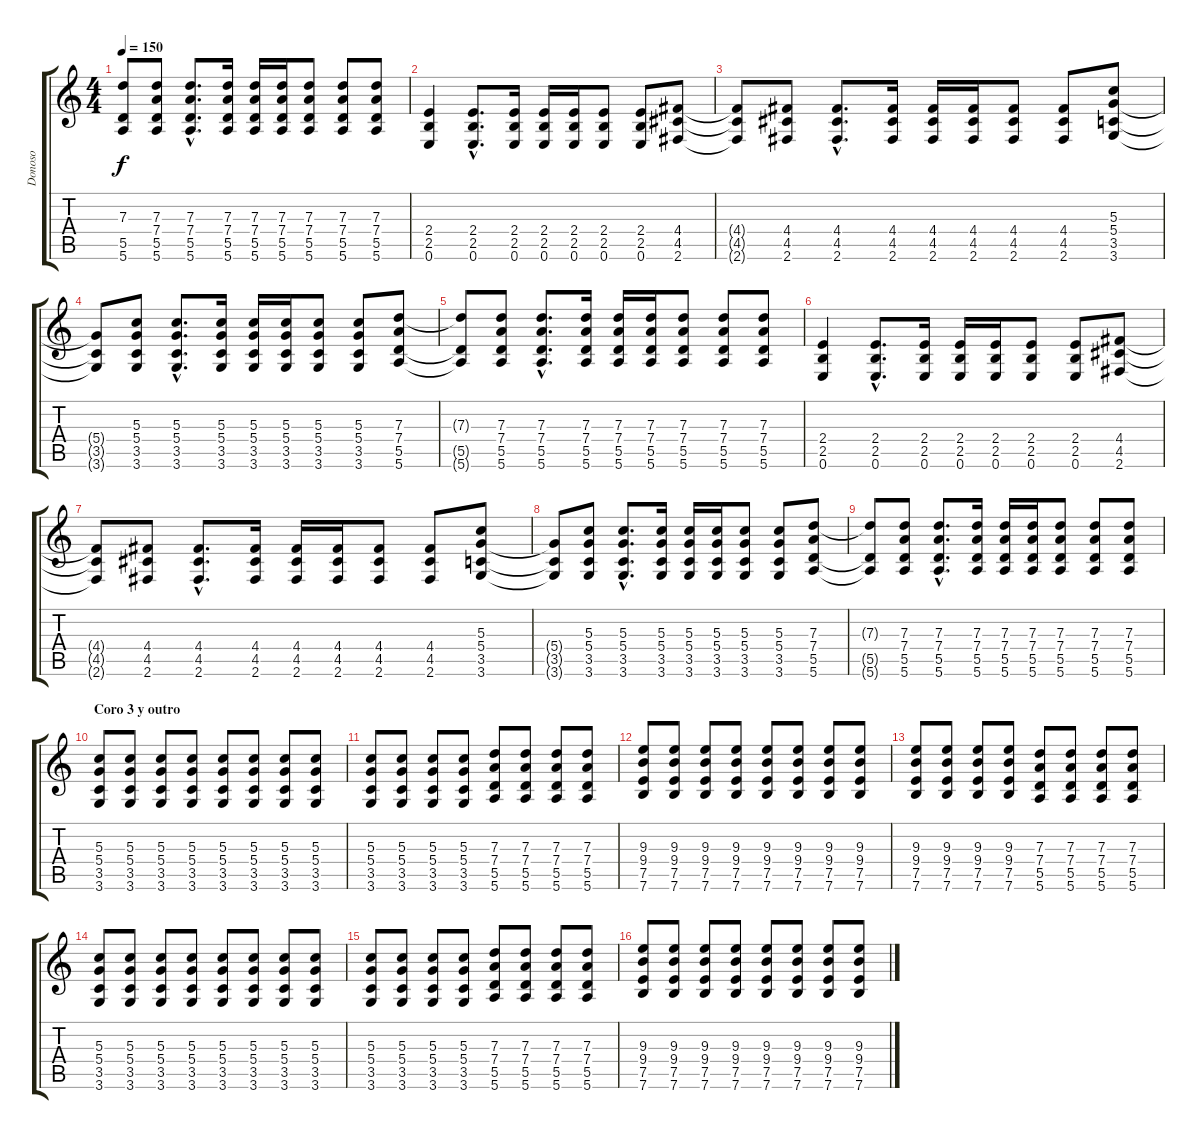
\track ("Donoso" "Donoso") {instrument overdrivenguitar}
\staff {score tabs}
\tuning (E4 B3 G3 D3 A2 E2) {hide}
\ts (4 4)
\tempo 150
\clef g2
\ks c
(7.3{t} 5.5{t} 5.6{t}).8{dy f} (7.3 7.4 5.5 5.6).8 (7.3{hac} 7.4{hac} 5.5{hac} 5.6{hac}).8{d} (7.3 7.4 5.5 5.6).16 (7.3 7.4 5.5 5.6).16 (7.3 7.4 5.5 5.6).16 (7.3 7.4 5.5 5.6).8 (7.3 7.4 5.5 5.6).8 (7.3 7.4 5.5 5.6).8 |
(2.4 2.5 0.6).4 (2.4{hac} 2.5{hac} 0.6{hac}).8{d} (2.4 2.5 0.6).16 (2.4 2.5 0.6).16 (2.4 2.5 0.6).16 (2.4 2.5 0.6).8 (2.4 2.5 0.6).8 (4.4 4.5 2.6).8 |
(4.4{t} 4.5{t} 2.6{t}).8 (4.4 4.5 2.6).8 (4.4{hac} 4.5{hac} 2.6{hac}).8{d} (4.4 4.5 2.6).16 (4.4 4.5 2.6).16 (4.4 4.5 2.6).16 (4.4 4.5 2.6).8 (4.4 4.5 2.6).8 (5.3 5.4 3.5 3.6).8 |
(5.4{t} 3.5{t} 3.6{t}).8 (5.3 5.4 3.5 3.6).8 (5.3{hac} 5.4{hac} 3.5{hac} 3.6{hac}).8{d} (5.3 5.4 3.5 3.6).16 (5.3 5.4 3.5 3.6).16 (5.3 5.4 3.5 3.6).16 (5.3 5.4 3.5 3.6).8 (5.3 5.4 3.5 3.6).8 (7.3 7.4 5.5 5.6).8 |
(7.3{t} 5.5{t} 5.6{t}).8 (7.3 7.4 5.5 5.6).8 (7.3{hac} 7.4{hac} 5.5{hac} 5.6{hac}).8{d} (7.3 7.4 5.5 5.6).16 (7.3 7.4 5.5 5.6).16 (7.3 7.4 5.5 5.6).16 (7.3 7.4 5.5 5.6).8 (7.3 7.4 5.5 5.6).8 (7.3 7.4 5.5 5.6).8 |
(2.4 2.5 0.6).4 (2.4{hac} 2.5{hac} 0.6{hac}).8{d} (2.4 2.5 0.6).16 (2.4 2.5 0.6).16 (2.4 2.5 0.6).16 (2.4 2.5 0.6).8 (2.4 2.5 0.6).8 (4.4 4.5 2.6).8 |
(4.4{t} 4.5{t} 2.6{t}).8 (4.4 4.5 2.6).8 (4.4{hac} 4.5{hac} 2.6{hac}).8{d} (4.4 4.5 2.6).16 (4.4 4.5 2.6).16 (4.4 4.5 2.6).16 (4.4 4.5 2.6).8 (4.4 4.5 2.6).8 (5.3 5.4 3.5 3.6).8 |
(5.4{t} 3.5{t} 3.6{t}).8 (5.3 5.4 3.5 3.6).8 (5.3{hac} 5.4{hac} 3.5{hac} 3.6{hac}).8{d} (5.3 5.4 3.5 3.6).16 (5.3 5.4 3.5 3.6).16 (5.3 5.4 3.5 3.6).16 (5.3 5.4 3.5 3.6).8 (5.3 5.4 3.5 3.6).8 (7.3 7.4 5.5 5.6).8 |
(7.3{t} 5.5{t} 5.6{t}).8 (7.3 7.4 5.5 5.6).8 (7.3{hac} 7.4{hac} 5.5{hac} 5.6{hac}).8{d} (7.3 7.4 5.5 5.6).16 (7.3 7.4 5.5 5.6).16 (7.3 7.4 5.5 5.6).16 (7.3 7.4 5.5 5.6).8 (7.3 7.4 5.5 5.6).8 (7.3 7.4 5.5 5.6).8 |
\section ("" "Coro 3 y outro")
(5.3 5.4 3.5 3.6).8{volume 7} (5.3 5.4 3.5 3.6).8 (5.3 5.4 3.5 3.6).8 (5.3 5.4 3.5 3.6).8 (5.3 5.4 3.5 3.6).8 (5.3 5.4 3.5 3.6).8 (5.3 5.4 3.5 3.6).8 (5.3 5.4 3.5 3.6).8 |
(5.3 5.4 3.5 3.6).8 (5.3 5.4 3.5 3.6).8 (5.3 5.4 3.5 3.6).8 (5.3 5.4 3.5 3.6).8 (7.3 7.4 5.5 5.6).8 (7.3 7.4 5.5 5.6).8 (7.3 7.4 5.5 5.6).8 (7.3 7.4 5.5 5.6).8 |
(9.3 9.4 7.5 7.6).8 (9.3 9.4 7.5 7.6).8 (9.3 9.4 7.5 7.6).8 (9.3 9.4 7.5 7.6).8 (9.3 9.4 7.5 7.6).8 (9.3 9.4 7.5 7.6).8 (9.3 9.4 7.5 7.6).8 (9.3 9.4 7.5 7.6).8 |
(9.3 9.4 7.5 7.6).8 (9.3 9.4 7.5 7.6).8 (9.3 9.4 7.5 7.6).8 (9.3 9.4 7.5 7.6).8 (7.3 7.4 5.5 5.6).8 (7.3 7.4 5.5 5.6).8 (7.3 7.4 5.5 5.6).8 (7.3 7.4 5.5 5.6).8 |
(5.3 5.4 3.5 3.6).8{volume 7} (5.3 5.4 3.5 3.6).8 (5.3 5.4 3.5 3.6).8 (5.3 5.4 3.5 3.6).8 (5.3 5.4 3.5 3.6).8 (5.3 5.4 3.5 3.6).8 (5.3 5.4 3.5 3.6).8 (5.3 5.4 3.5 3.6).8 |
(5.3 5.4 3.5 3.6).8 (5.3 5.4 3.5 3.6).8 (5.3 5.4 3.5 3.6).8 (5.3 5.4 3.5 3.6).8 (7.3 7.4 5.5 5.6).8 (7.3 7.4 5.5 5.6).8 (7.3 7.4 5.5 5.6).8 (7.3 7.4 5.5 5.6).8 |
(9.3 9.4 7.5 7.6).8 (9.3 9.4 7.5 7.6).8 (9.3 9.4 7.5 7.6).8 (9.3 9.4 7.5 7.6).8 (9.3 9.4 7.5 7.6).8 (9.3 9.4 7.5 7.6).8 (9.3 9.4 7.5 7.6).8 (9.3 9.4 7.5 7.6).8
